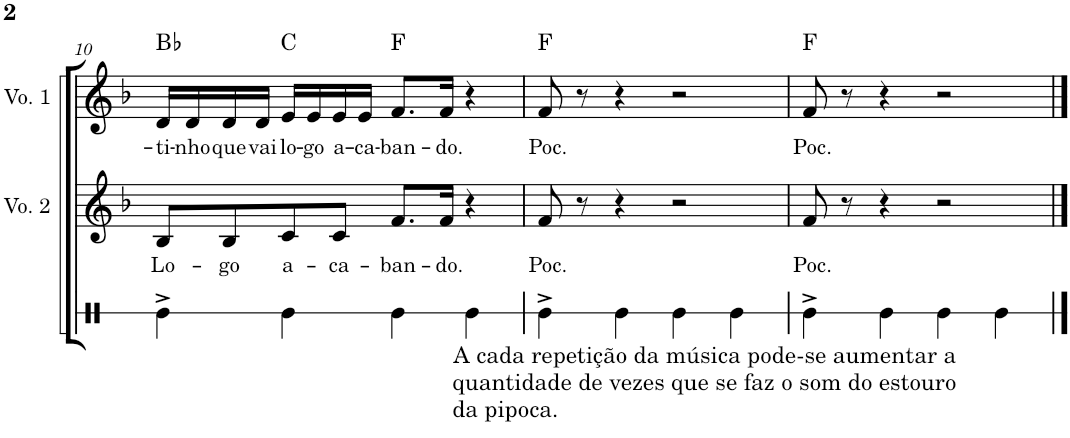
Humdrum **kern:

**kern	**kern	**text	**kern	**text	**harte
*part3	*part2	*part2	*part1	*part1	*part1
*staff3	*staff2	*staff2	*staff1	*staff1	*
*I"Voz 3	*I"Voz 2	*	*I"Voz 1	*	*
*	*I'Vo. 2	*	*I'Vo. 1	*	*
!!LO:PB:g=z
*clefX	*clefG2	*	*clefG2	*	*
*k[b-]	*k[b-]	*	*k[b-]	*	*
*M4/4	*M4/4	*	*M4/4	*	*
=10	=10	=10	=10	=10	=10
!	!	!LO:LY:b	!	!LO:LY:b	!
4Re^\	8B-/L	Lo-	16d/LL	-ti-	Bb:maj
!	!	!	!	!LO:LY:b	!
.	.	.	16d/	-nho	.
!	!	!LO:LY:b	!	!LO:LY:b	!
.	8B-/	-go	16d/	que	.
!	!	!	!	!LO:LY:b	!
.	.	.	16d/JJ	vai	.
!	!	!LO:LY:b	!	!LO:LY:b	!
4Re\	8c/	a-	16e/LL	lo-	C:maj
!	!	!	!	!LO:LY:b	!
.	.	.	16e/	-go	.
!	!	!LO:LY:b	!	!LO:LY:b	!
.	8c/J	-ca-	16e/	a-	.
!	!	!	!	!LO:LY:b	!
.	.	.	16e/JJ	-ca-	.
!	!	!LO:LY:b	!	!LO:LY:b	!
4Re\	8.f/L	-ban-	8.f/L	-ban-	F:maj
!	!	!LO:LY:b	!	!LO:LY:b	!
.	16f/Jk	-do.	16f/Jk	-do.	.
4Re\	4r	.	4r	.	.
=11	=11	=11	=11	=11	=11
!LO:TX:b:t=A cada repetição da música pode-se aumentar a	!	!	!	!	!
!LO:TX:b:t=quantidade de vezes que se faz o som do estouro	!	!	!	!	!
!LO:TX:b:t=da pipoca.	!	!	!	!	!
!	!	!LO:LY:b	!	!LO:LY:b	!
4Re^\	8f/	Poc.	8f/	Poc.	F:maj
.	8r	.	8r	.	.
4Re\	4r	.	4r	.	.
4Re\	2r	.	2r	.	.
4Re\	.	.	.	.	.
=12	=12	=12	=12	=12	=12
!	!	!LO:LY:b	!	!LO:LY:b	!
4Re^\	8f/	Poc.	8f/	Poc.	F:maj
.	8r	.	8r	.	.
4Re\	4r	.	4r	.	.
4Re\	2r	.	2r	.	.
4Re\	.	.	.	.	.
==	==	==	==	==	==
*-	*-	*-	*-	*-	*-
